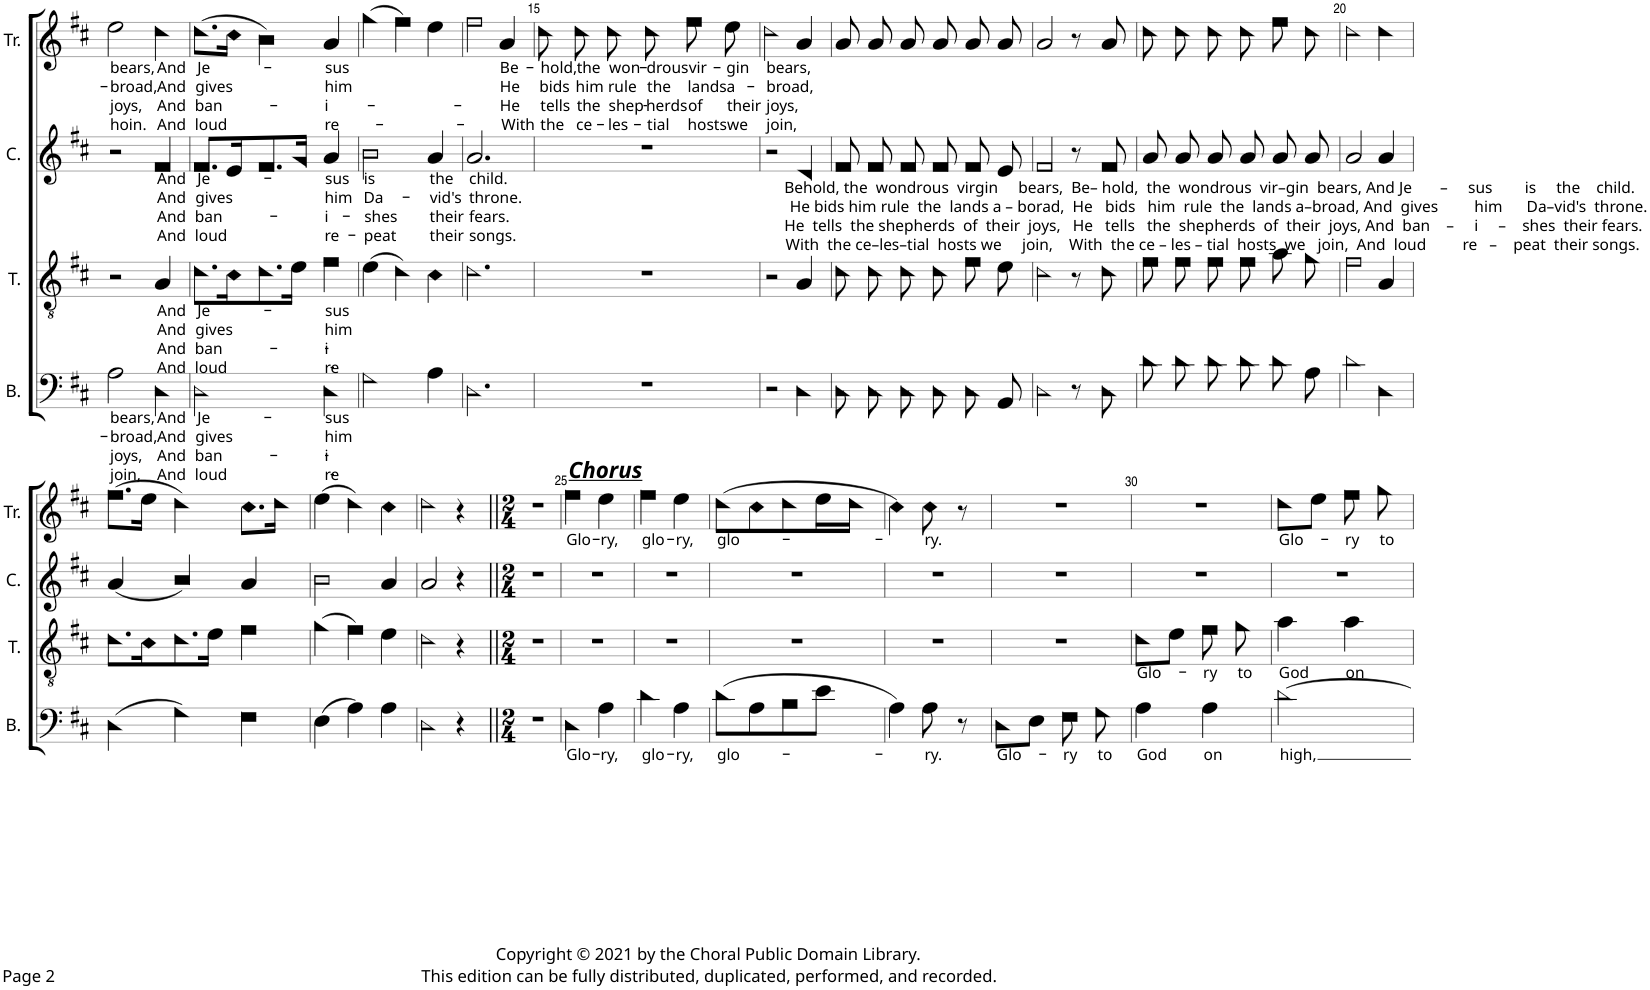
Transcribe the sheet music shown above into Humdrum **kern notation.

**kern	**text	**text	**text	**text	**kern	**text	**text	**text	**text	**kern	**text	**text	**text	**text	**kern	**text	**text	**text	**text
*part4	*part4	*part4	*part4	*part4	*part3	*part3	*part3	*part3	*part3	*part2	*part2	*part2	*part2	*part2	*part1	*part1	*part1	*part1	*part1
*staff4	*staff4	*staff4	*staff4	*staff4	*staff3	*staff3	*staff3	*staff3	*staff3	*staff2	*staff2	*staff2	*staff2	*staff2	*staff1	*staff1	*staff1	*staff1	*staff1
*I"Bass	*	*	*	*	*I"Tenor	*	*	*	*	*I"Counter	*	*	*	*	*I"Treble	*	*	*	*
*I'B.	*	*	*	*	*I'T.	*	*	*	*	*I'C.	*	*	*	*	*I'Tr.	*	*	*	*
!!LO:PB:g=z
*clefF4	*	*	*	*	*clefGv2	*	*	*	*	*clefG2	*	*	*	*	*clefG2	*	*	*	*
*k[f#c#]	*	*	*	*	*k[f#c#]	*	*	*	*	*k[f#c#]	*	*	*	*	*k[f#c#]	*	*	*	*
*M3/4	*	*	*	*	*M3/4	*	*	*	*	*M3/4	*	*	*	*	*M3/4	*	*	*	*
=11	=11	=11	=11	=11	=11	=11	=11	=11	=11	=11	=11	=11	=11	=11	=11	=11	=11	=11	=11
!	!LO:LY:b	!LO:LY:b	!LO:LY:b	!LO:LY:b	!	!	!	!	!	!	!	!	!	!	!	!LO:LY:b	!LO:LY:b	!LO:LY:b	!LO:LY:b
2A!\	bears,	-broad,	joys,	join,	2r	.	.	.	.	2r	.	.	.	.	2ee!\	bears,	-broad,	joys,	hoin.
!	!LO:LY:b	!LO:LY:b	!LO:LY:b	!LO:LY:b	!	!LO:LY:b	!LO:LY:b	!LO:LY:b	!LO:LY:b	!	!LO:LY:b	!LO:LY:b	!LO:LY:b	!LO:LY:b	!	!LO:LY:b	!LO:LY:b	!LO:LY:b	!LO:LY:b
4D!\	And	And	And	And	4A!/	And	And	And	And	4f#!/	And	And	And	And	4dd!\	And	And	And	And
=12	=12	=12	=12	=12	=12	=12	=12	=12	=12	=12	=12	=12	=12	=12	=12	=12	=12	=12	=12
!	!LO:LY:b	!LO:LY:b	!LO:LY:b	!LO:LY:b	!	!LO:LY:b	!LO:LY:b	!LO:LY:b	!LO:LY:b	!	!LO:LY:b	!LO:LY:b	!LO:LY:b	!LO:LY:b	!	!LO:LY:b	!LO:LY:b	!LO:LY:b	!LO:LY:b
2D!\	Je-	gives	ban-	loud	8.d!\L	Je-	gives	ban-	loud	8.f#!/L	Je-	gives	ban-	loud	(8.dd!\L	Je-	gives	ban-	loud
.	.	.	.	.	16c#!\K	.	.	.	.	16e!/K	.	.	.	.	16cc#!\Jk	.	.	.	.
.	.	.	.	.	8.d!\	.	.	.	.	8.f#!/	.	.	.	.	4b!\)	.	.	.	.
.	.	.	.	.	16e!\Jk	.	.	.	.	16g!/Jk	.	.	.	.	.	.	.	.	.
!	!LO:LY:b	!LO:LY:b	!LO:LY:b	!LO:LY:b	!	!LO:LY:b	!LO:LY:b	!LO:LY:b	!LO:LY:b	!	!LO:LY:b	!LO:LY:b	!LO:LY:b	!LO:LY:b	!	!LO:LY:b	!LO:LY:b	!LO:LY:b	!LO:LY:b
4D!\	-sus	him	-i-	re-	4f#!\	-sus	him	-i-	re-	4a!/	-sus	him	-i-	re-	4a!/	-sus	him	-i-	re-
=13	=13	=13	=13	=13	=13	=13	=13	=13	=13	=13	=13	=13	=13	=13	=13	=13	=13	=13	=13
!	!	!	!	!	!	!	!	!	!	!	!LO:LY:b	!LO:LY:b	!LO:LY:b	!LO:LY:b	!	!	!	!	!
2G!\	.	.	.	.	(4e!\	.	.	.	.	2b!\	is	Da-	-shes	-peat	(4gg!\	.	.	.	.
.	.	.	.	.	4d!\)	.	.	.	.	.	.	.	.	.	4ff#!\)	.	.	.	.
!	!	!	!	!	!	!	!	!	!	!	!LO:LY:b	!LO:LY:b	!LO:LY:b	!LO:LY:b	!	!	!	!	!
4A!\	.	.	.	.	4c#!\	.	.	.	.	4a!/	the	-vid's	their	their	4ee!\	.	.	.	.
=14	=14	=14	=14	=14	=14	=14	=14	=14	=14	=14	=14	=14	=14	=14	=14	=14	=14	=14	=14
!	!	!	!	!	!	!	!	!	!	!	!LO:LY:b	!LO:LY:b	!LO:LY:b	!LO:LY:b	!	!	!	!	!
2.D!\	.	.	.	.	2.d!\	.	.	.	.	2.a!/	child.	throne.	fears.	songs.	2ff#!\	.	.	.	.
!	!	!	!	!	!	!	!	!	!	!	!	!	!	!	!	!LO:LY:b	!LO:LY:b	!LO:LY:b	!LO:LY:b
.	.	.	.	.	.	.	.	.	.	.	.	.	.	.	4a!/	Be-	He	He	With
=15	=15	=15	=15	=15	=15	=15	=15	=15	=15	=15	=15	=15	=15	=15	=15	=15	=15	=15	=15
!	!	!	!	!	!	!	!	!	!	!	!	!	!	!	!	!LO:LY:b	!LO:LY:b	!LO:LY:b	!LO:LY:b
2.r	.	.	.	.	2.r	.	.	.	.	2.r	.	.	.	.	8dd!\	-hold,	bids	tells	the
!	!	!	!	!	!	!	!	!	!	!	!	!	!	!	!	!LO:LY:b	!LO:LY:b	!LO:LY:b	!LO:LY:b
.	.	.	.	.	.	.	.	.	.	.	.	.	.	.	8dd!\	the	him	the	ce-
!	!	!	!	!	!	!	!	!	!	!	!	!	!	!	!	!LO:LY:b	!LO:LY:b	!LO:LY:b	!LO:LY:b
.	.	.	.	.	.	.	.	.	.	.	.	.	.	.	8dd!\	won-	rule	shep-	-les-
!	!	!	!	!	!	!	!	!	!	!	!	!	!	!	!	!LO:LY:b	!LO:LY:b	!LO:LY:b	!LO:LY:b
.	.	.	.	.	.	.	.	.	.	.	.	.	.	.	8dd!\	-drous	the	-herds	-tial
!	!	!	!	!	!	!	!	!	!	!	!	!	!	!	!	!LO:LY:b	!LO:LY:b	!LO:LY:b	!LO:LY:b
.	.	.	.	.	.	.	.	.	.	.	.	.	.	.	8ff#!\	vir-	lands	of	hosts
!	!	!	!	!	!	!	!	!	!	!	!	!	!	!	!	!LO:LY:b	!LO:LY:b	!LO:LY:b	!LO:LY:b
.	.	.	.	.	.	.	.	.	.	.	.	.	.	.	8ee!\	-gin	a-	their	we
=16	=16	=16	=16	=16	=16	=16	=16	=16	=16	=16	=16	=16	=16	=16	=16	=16	=16	=16	=16
!	!	!	!	!	!	!	!	!	!	!	!	!	!	!	!	!LO:LY:b	!LO:LY:b	!LO:LY:b	!LO:LY:b
2r	.	.	.	.	2r	.	.	.	.	2r	.	.	.	.	2dd!\	bears,	-broad,	joys,	join,
!	!	!	!	!	!	!	!	!	!	!LO:TX:b:t=Behold, the  wondrous  virgin     bears,  Be– hold,  the  wondrous  vir–gin  bears, And Je       –     sus        is     the    child.	!	!	!	!	!	!	!	!	!
!	!	!	!	!	!	!	!	!	!	!LO:TX:b:t=He bids him rule  the  lands a – borad,  He   bids   him  rule  the  lands a–broad, And  gives         him      Da–vid's  throne.	!	!	!	!	!	!	!	!	!
!	!	!	!	!	!	!	!	!	!	!LO:TX:b:t=He  tells  the shepherds  of  their  joys,   He   tells   the  shepherds  of  their  joys, And  ban    –     i     –    shes  their fears.	!	!	!	!	!	!	!	!	!
!	!	!	!	!	!	!	!	!	!	!LO:TX:b:t=With  the ce–les–tial  hosts we     join,    With  the ce – les – tial  hosts  we   join,  And  loud         re   –    peat  their songs.	!	!	!	!	!	!	!	!	!
4D!\	.	.	.	.	4A!/	.	.	.	.	4d!/	.	.	.	.	4a!/	.	.	.	.
=17	=17	=17	=17	=17	=17	=17	=17	=17	=17	=17	=17	=17	=17	=17	=17	=17	=17	=17	=17
8D!\	.	.	.	.	8d!\	.	.	.	.	8f#!/	.	.	.	.	8a!/	.	.	.	.
8D!\	.	.	.	.	8d!\	.	.	.	.	8f#!/	.	.	.	.	8a!/	.	.	.	.
8D!\	.	.	.	.	8d!\	.	.	.	.	8f#!/	.	.	.	.	8a!/	.	.	.	.
8D!\	.	.	.	.	8d!\	.	.	.	.	8f#!/	.	.	.	.	8a!/	.	.	.	.
8D!\	.	.	.	.	8f#!\	.	.	.	.	8f#!/	.	.	.	.	8a!/	.	.	.	.
8AA!/	.	.	.	.	8e!\	.	.	.	.	8e!/	.	.	.	.	8a!/	.	.	.	.
=18	=18	=18	=18	=18	=18	=18	=18	=18	=18	=18	=18	=18	=18	=18	=18	=18	=18	=18	=18
2D!\	.	.	.	.	2d!\	.	.	.	.	2f#!/	.	.	.	.	2a!/	.	.	.	.
8r	.	.	.	.	8r	.	.	.	.	8r	.	.	.	.	8r	.	.	.	.
8D!\	.	.	.	.	8d!\	.	.	.	.	8f#!/	.	.	.	.	8a!/	.	.	.	.
=19	=19	=19	=19	=19	=19	=19	=19	=19	=19	=19	=19	=19	=19	=19	=19	=19	=19	=19	=19
8d!\	.	.	.	.	8f#!\	.	.	.	.	8a!/	.	.	.	.	8dd!\	.	.	.	.
8d!\	.	.	.	.	8f#!\	.	.	.	.	8a!/	.	.	.	.	8dd!\	.	.	.	.
8d!\	.	.	.	.	8f#!\	.	.	.	.	8a!/	.	.	.	.	8dd!\	.	.	.	.
8d!\	.	.	.	.	8f#!\	.	.	.	.	8a!/	.	.	.	.	8dd!\	.	.	.	.
8d!\	.	.	.	.	8a!\	.	.	.	.	8a!/	.	.	.	.	8ff#!\	.	.	.	.
8A!\	.	.	.	.	8g!\	.	.	.	.	8a!/	.	.	.	.	8dd!\	.	.	.	.
=20	=20	=20	=20	=20	=20	=20	=20	=20	=20	=20	=20	=20	=20	=20	=20	=20	=20	=20	=20
2d!\	.	.	.	.	2f#!\	.	.	.	.	2a!/	.	.	.	.	2dd!\	.	.	.	.
4D!\	.	.	.	.	4A!/	.	.	.	.	4a!/	.	.	.	.	4dd!\	.	.	.	.
!!LO:LB:g=z
=21	=21	=21	=21	=21	=21	=21	=21	=21	=21	=21	=21	=21	=21	=21	=21	=21	=21	=21	=21
(4D!\	.	.	.	.	8.d!\L	.	.	.	.	(4a!/	.	.	.	.	(8.ff#!\L	.	.	.	.
.	.	.	.	.	16c#!\K	.	.	.	.	.	.	.	.	.	16ee!\Jk	.	.	.	.
4G!\)	.	.	.	.	8.d!\	.	.	.	.	4b!/)	.	.	.	.	4dd!\)	.	.	.	.
.	.	.	.	.	16e!\Jk	.	.	.	.	.	.	.	.	.	.	.	.	.	.
4F#!\	.	.	.	.	4f#!\	.	.	.	.	4a!/	.	.	.	.	8.cc#!\L	.	.	.	.
.	.	.	.	.	.	.	.	.	.	.	.	.	.	.	16dd!\Jk	.	.	.	.
=22	=22	=22	=22	=22	=22	=22	=22	=22	=22	=22	=22	=22	=22	=22	=22	=22	=22	=22	=22
(4E!\	.	.	.	.	(4g!\	.	.	.	.	2b!\	.	.	.	.	(4ee!\	.	.	.	.
4A!\)	.	.	.	.	4f#!\)	.	.	.	.	.	.	.	.	.	4dd!\)	.	.	.	.
4A!\	.	.	.	.	4e!\	.	.	.	.	4a!/	.	.	.	.	4cc#!\	.	.	.	.
=23	=23	=23	=23	=23	=23	=23	=23	=23	=23	=23	=23	=23	=23	=23	=23	=23	=23	=23	=23
2D!\	.	.	.	.	2d!\	.	.	.	.	2a!/	.	.	.	.	2dd!\	.	.	.	.
4r	.	.	.	.	4r	.	.	.	.	4r	.	.	.	.	4r	.	.	.	.
=24||	=24||	=24||	=24||	=24||	=24||	=24||	=24||	=24||	=24||	=24||	=24||	=24||	=24||	=24||	=24||	=24||	=24||	=24||	=24||
*M2/4	*	*	*	*	*M2/4	*	*	*	*	*M2/4	*	*	*	*	*M2/4	*	*	*	*
2r	.	.	.	.	2r	.	.	.	.	2r	.	.	.	.	2r	.	.	.	.
=25	=25	=25	=25	=25	=25	=25	=25	=25	=25	=25	=25	=25	=25	=25	=25	=25	=25	=25	=25
!	!	!	!	!	!	!	!	!	!	!	!	!	!	!	!LO:TX:a:Bi:t=Chorus	!	!	!	!
!	!LO:LY:b	!	!	!	!	!	!	!	!	!	!	!	!	!	!	!LO:LY:b	!	!	!
4D!\	Glo-	.	.	.	2r	.	.	.	.	2r	.	.	.	.	4ff#!\	Glo-	.	.	.
!	!LO:LY:b	!	!	!	!	!	!	!	!	!	!	!	!	!	!	!LO:LY:b	!	!	!
4A!\	-ry,	.	.	.	.	.	.	.	.	.	.	.	.	.	4ee!\	-ry,	.	.	.
=26	=26	=26	=26	=26	=26	=26	=26	=26	=26	=26	=26	=26	=26	=26	=26	=26	=26	=26	=26
!	!LO:LY:b	!	!	!	!	!	!	!	!	!	!	!	!	!	!	!LO:LY:b	!	!	!
4d!\	glo-	.	.	.	2r	.	.	.	.	2r	.	.	.	.	4ff#!\	glo-	.	.	.
!	!LO:LY:b	!	!	!	!	!	!	!	!	!	!	!	!	!	!	!LO:LY:b	!	!	!
4A!\	-ry,	.	.	.	.	.	.	.	.	.	.	.	.	.	4ee!\	-ry,	.	.	.
=27	=27	=27	=27	=27	=27	=27	=27	=27	=27	=27	=27	=27	=27	=27	=27	=27	=27	=27	=27
!	!LO:LY:b	!	!	!	!	!	!	!	!	!	!	!	!	!	!	!LO:LY:b	!	!	!
(8d!\L	glo-	.	.	.	2r	.	.	.	.	2r	.	.	.	.	(8dd!\L	glo-	.	.	.
8A!\	.	.	.	.	.	.	.	.	.	.	.	.	.	.	8cc#!\	.	.	.	.
8B!\	.	.	.	.	.	.	.	.	.	.	.	.	.	.	8dd!\	.	.	.	.
8e!\J	.	.	.	.	.	.	.	.	.	.	.	.	.	.	16ee!\L	.	.	.	.
.	.	.	.	.	.	.	.	.	.	.	.	.	.	.	16dd!\JJ	.	.	.	.
=28	=28	=28	=28	=28	=28	=28	=28	=28	=28	=28	=28	=28	=28	=28	=28	=28	=28	=28	=28
4A!\)	.	.	.	.	2r	.	.	.	.	2r	.	.	.	.	4cc#!\)	.	.	.	.
!	!LO:LY:b	!	!	!	!	!	!	!	!	!	!	!	!	!	!	!LO:LY:b	!	!	!
8A!\	-ry.	.	.	.	.	.	.	.	.	.	.	.	.	.	8cc#!\	ry.	.	.	.
8r	.	.	.	.	.	.	.	.	.	.	.	.	.	.	8r	.	.	.	.
=29	=29	=29	=29	=29	=29	=29	=29	=29	=29	=29	=29	=29	=29	=29	=29	=29	=29	=29	=29
!	!LO:LY:b	!	!	!	!	!	!	!	!	!	!	!	!	!	!	!	!	!	!
8D!\L	Glo-	.	.	.	2r	.	.	.	.	2r	.	.	.	.	2r	.	.	.	.
8E!\J	.	.	.	.	.	.	.	.	.	.	.	.	.	.	.	.	.	.	.
!	!LO:LY:b	!	!	!	!	!	!	!	!	!	!	!	!	!	!	!	!	!	!
8F#!\	-ry	.	.	.	.	.	.	.	.	.	.	.	.	.	.	.	.	.	.
!	!LO:LY:b	!	!	!	!	!	!	!	!	!	!	!	!	!	!	!	!	!	!
8G!\	to	.	.	.	.	.	.	.	.	.	.	.	.	.	.	.	.	.	.
=30	=30	=30	=30	=30	=30	=30	=30	=30	=30	=30	=30	=30	=30	=30	=30	=30	=30	=30	=30
!	!LO:LY:b	!	!	!	!	!LO:LY:b	!	!	!	!	!	!	!	!	!	!	!	!	!
4A!\	God	.	.	.	8d!\L	Glo-	.	.	.	2r	.	.	.	.	2r	.	.	.	.
.	.	.	.	.	8e!\J	.	.	.	.	.	.	.	.	.	.	.	.	.	.
!	!LO:LY:b	!	!	!	!	!LO:LY:b	!	!	!	!	!	!	!	!	!	!	!	!	!
4A!\	on	.	.	.	8f#!\	-ry	.	.	.	.	.	.	.	.	.	.	.	.	.
!	!	!	!	!	!	!LO:LY:b	!	!	!	!	!	!	!	!	!	!	!	!	!
.	.	.	.	.	8g!\	to	.	.	.	.	.	.	.	.	.	.	.	.	.
=31	=31	=31	=31	=31	=31	=31	=31	=31	=31	=31	=31	=31	=31	=31	=31	=31	=31	=31	=31
!	!LO:LY:b	!	!	!	!	!LO:LY:b	!	!	!	!	!	!	!	!	!	!LO:LY:b	!	!	!
[2d!\	high,	.	.	.	4a!\	God	.	.	.	2r	.	.	.	.	8dd!\L	Glo-	.	.	.
.	.	.	.	.	.	.	.	.	.	.	.	.	.	.	8ee!\J	.	.	.	.
!	!	!	!	!	!	!LO:LY:b	!	!	!	!	!	!	!	!	!	!LO:LY:b	!	!	!
.	.	.	.	.	4a!\	on	.	.	.	.	.	.	.	.	8ff#!\	-ry	.	.	.
!	!	!	!	!	!	!	!	!	!	!	!	!	!	!	!	!LO:LY:b	!	!	!
.	.	.	.	.	.	.	.	.	.	.	.	.	.	.	8gg!\	to	.	.	.
=	=	=	=	=	=	=	=	=	=	=	=	=	=	=	=	=	=	=	=
*-	*-	*-	*-	*-	*-	*-	*-	*-	*-	*-	*-	*-	*-	*-	*-	*-	*-	*-	*-
